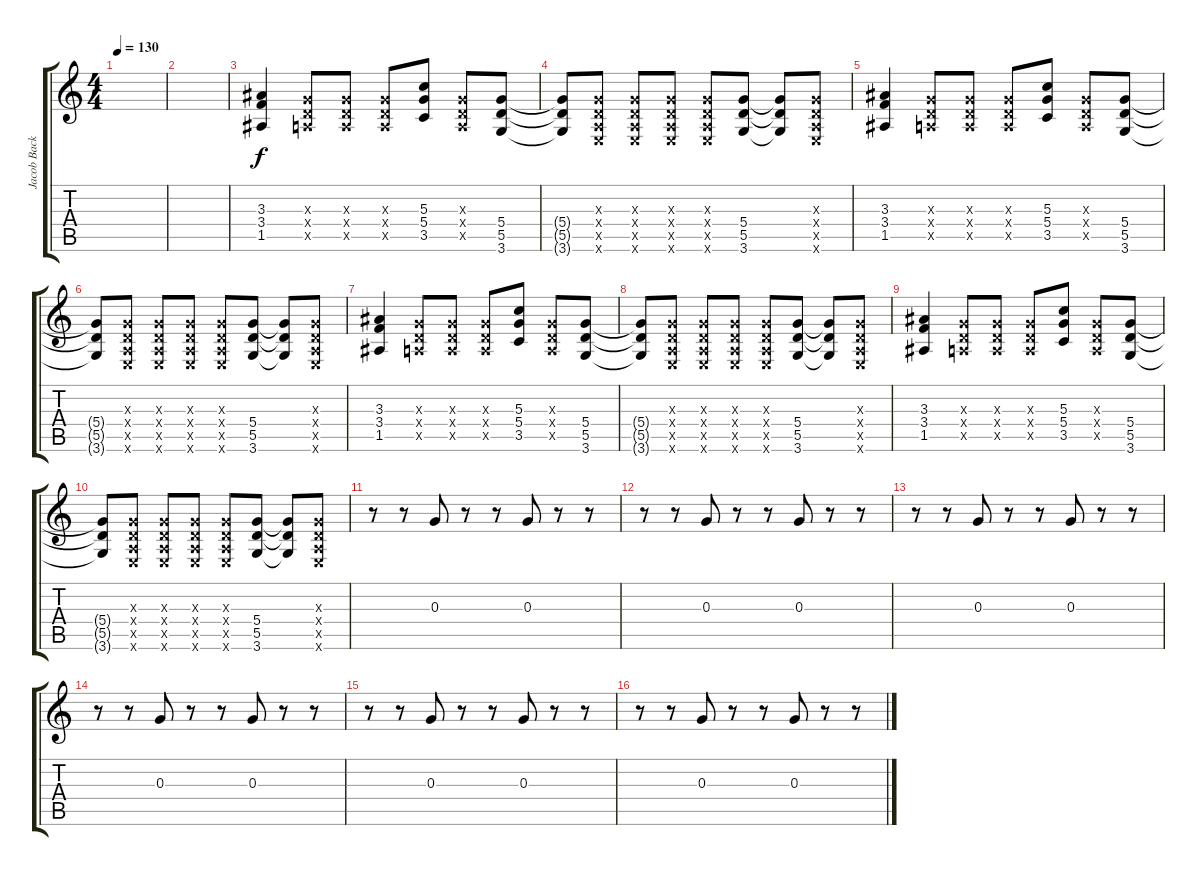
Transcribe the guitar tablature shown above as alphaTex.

\track ("Jacob Backup" "Jacob Back") {instrument distortionguitar}
\staff {score tabs}
\tuning (E4 B3 G3 D3 A2 E2) {hide}
\ts (4 4)
\tempo 130
\clef g2
\ks c
|
|
(3.3 3.4 1.5).4{balance 0 instrument distortionguitar} (0.3{x} 0.4{x} 0.5{x}).8 (0.3{x} 0.4{x} 0.5{x}).8 (0.3{x} 0.4{x} 0.5{x}).8 (5.3 5.4 3.5).8 (0.3{x} 0.4{x} 0.5{x}).8 (5.4 5.5 3.6).8 |
(5.4{t} 5.5{t} 3.6{t}).8 (0.3{x} 0.4{x} 0.5{x} 0.6{x}).8 (0.3{x} 0.4{x} 0.5{x} 0.6{x}).8 (0.3{x} 0.4{x} 0.5{x} 0.6{x}).8 (0.3{x} 0.4{x} 0.5{x} 0.6{x}).8 (5.4 5.5 3.6).8 (5.4{t} 5.5{t} 3.6{t}).8 (0.3{x} 0.4{x} 0.5{x} 0.6{x}).8 |
(3.3 3.4 1.5).4 (0.3{x} 0.4{x} 0.5{x}).8 (0.3{x} 0.4{x} 0.5{x}).8 (0.3{x} 0.4{x} 0.5{x}).8 (5.3 5.4 3.5).8 (0.3{x} 0.4{x} 0.5{x}).8 (5.4 5.5 3.6).8 |
(5.4{t} 5.5{t} 3.6{t}).8 (0.3{x} 0.4{x} 0.5{x} 0.6{x}).8 (0.3{x} 0.4{x} 0.5{x} 0.6{x}).8 (0.3{x} 0.4{x} 0.5{x} 0.6{x}).8 (0.3{x} 0.4{x} 0.5{x} 0.6{x}).8 (5.4 5.5 3.6).8 (5.4{t} 5.5{t} 3.6{t}).8 (0.3{x} 0.4{x} 0.5{x} 0.6{x}).8 |
(3.3 3.4 1.5).4{balance 0 instrument distortionguitar} (0.3{x} 0.4{x} 0.5{x}).8 (0.3{x} 0.4{x} 0.5{x}).8 (0.3{x} 0.4{x} 0.5{x}).8 (5.3 5.4 3.5).8 (0.3{x} 0.4{x} 0.5{x}).8 (5.4 5.5 3.6).8 |
(5.4{t} 5.5{t} 3.6{t}).8 (0.3{x} 0.4{x} 0.5{x} 0.6{x}).8 (0.3{x} 0.4{x} 0.5{x} 0.6{x}).8 (0.3{x} 0.4{x} 0.5{x} 0.6{x}).8 (0.3{x} 0.4{x} 0.5{x} 0.6{x}).8 (5.4 5.5 3.6).8 (5.4{t} 5.5{t} 3.6{t}).8 (0.3{x} 0.4{x} 0.5{x} 0.6{x}).8 |
(3.3 3.4 1.5).4 (0.3{x} 0.4{x} 0.5{x}).8 (0.3{x} 0.4{x} 0.5{x}).8 (0.3{x} 0.4{x} 0.5{x}).8 (5.3 5.4 3.5).8 (0.3{x} 0.4{x} 0.5{x}).8 (5.4 5.5 3.6).8 |
(5.4{t} 5.5{t} 3.6{t}).8 (0.3{x} 0.4{x} 0.5{x} 0.6{x}).8 (0.3{x} 0.4{x} 0.5{x} 0.6{x}).8 (0.3{x} 0.4{x} 0.5{x} 0.6{x}).8 (0.3{x} 0.4{x} 0.5{x} 0.6{x}).8 (5.4 5.5 3.6).8 (5.4{t} 5.5{t} 3.6{t}).8 (0.3{x} 0.4{x} 0.5{x} 0.6{x}).8 |
r.8{balance 8 instrument distortionguitar} r.8 0.3.8 r.8 r.8 0.3.8 r.8 r.8 |
r.8 r.8 0.3.8 r.8 r.8 0.3.8 r.8 r.8 |
r.8 r.8 0.3.8 r.8 r.8 0.3.8 r.8 r.8 |
r.8 r.8 0.3.8 r.8 r.8 0.3.8 r.8 r.8 |
r.8 r.8 0.3.8 r.8 r.8 0.3.8 r.8 r.8 |
r.8 r.8 0.3.8 r.8 r.8 0.3.8 r.8 r.8
